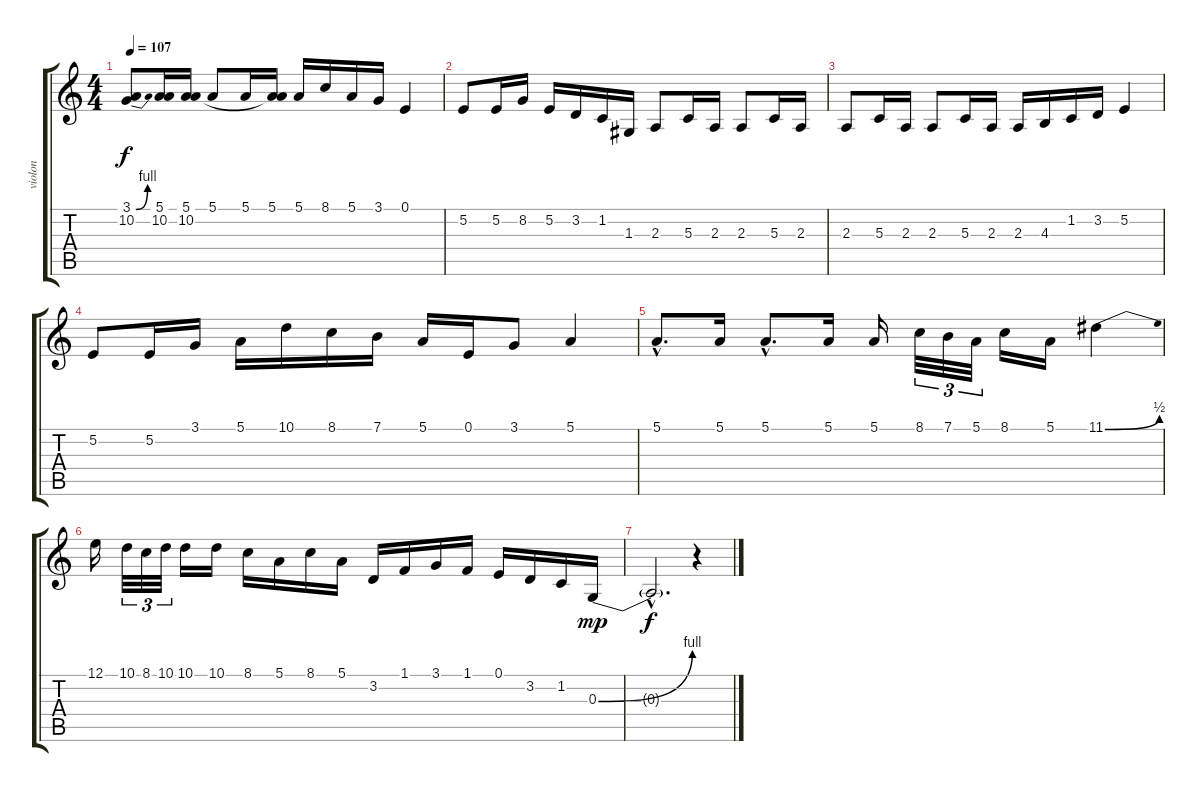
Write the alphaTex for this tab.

\track ("violon" "violon") {instrument violin}
\staff {score tabs}
\tuning (E4 B3 G3 D3 A2 E2) {hide}
\ts (4 4)
\tempo 107
\clef g2
\ks c
(3.1{be (bend 0 0 60 4)} 10.2).8{dy f volume 9 instrument violin} (5.1 10.2).16 (5.1 10.2).16 5.1.8 5.1.16 (5.1 10.2{t}).16 5.1.16 8.1.16 5.1.16 3.1.16 0.1.4 |
5.2.8 5.2.16 8.2.16 5.2.16 3.2.16 1.2.16 1.3.16 2.3.8 5.3.16 2.3.16 2.3.8 5.3.16 2.3.16 |
2.3.8 5.3.16 2.3.16 2.3.8 5.3.16 2.3.16 2.3.16 4.3.16 1.2.16 3.2.16 5.2.4 |
5.2.8 5.2.16 3.1.16 5.1.16 10.1.16 8.1.16 7.1.16 5.1.16 0.1.16 3.1.8 5.1.4 |
5.1{hac}.8{d} 5.1.16 5.1{hac}.8{d} 5.1.16 5.1.16 8.1.32{tu (3 2)} 7.1.32{tu (3 2)} 5.1.32{tu (3 2)} 8.1.16 5.1.16 11.1{be (bend 0 0 60 2)}.4 |
12.1.16 10.1.32{tu (3 2)} 8.1.32{tu (3 2)} 10.1.32{tu (3 2)} 10.1.16 10.1.16 8.1.16 5.1.16 8.1.16 5.1.16 3.2.16 1.1.16 3.1.16 1.1.16 0.1.16 3.2.16 1.2.16 0.3{be (bend 0 0 60 4)}.16{dy mp} |
0.3{hac t}.2{d dy f volume 0} r.4
